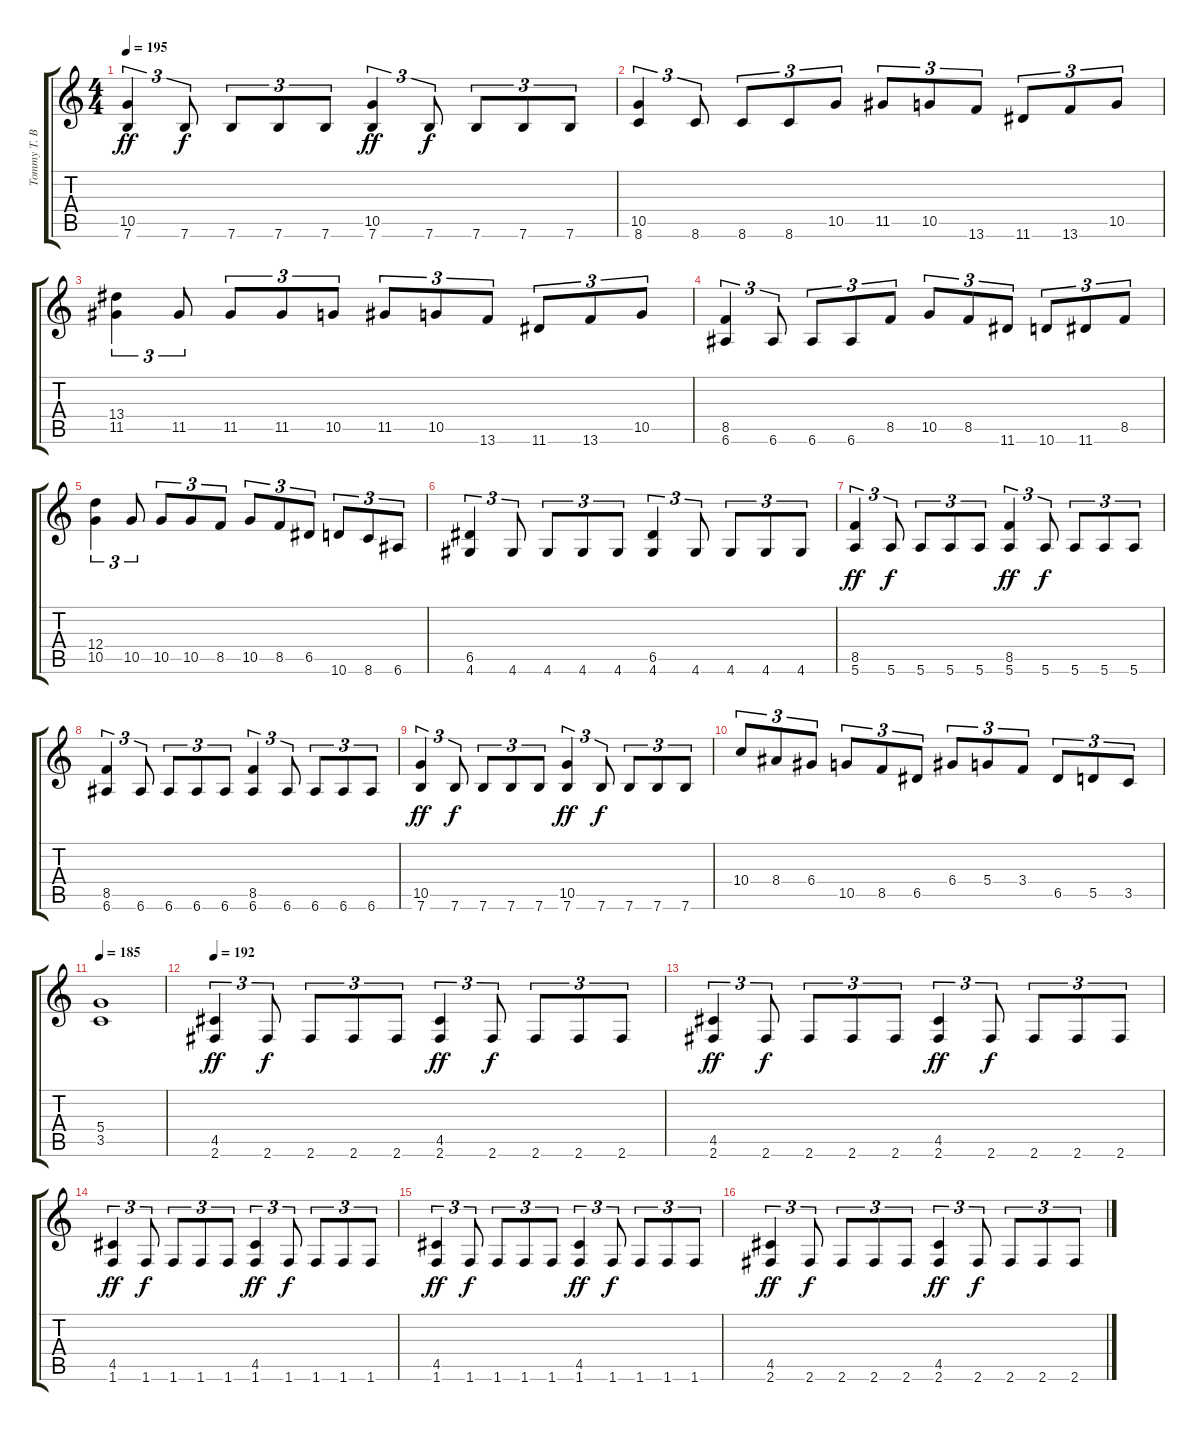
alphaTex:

\track ("Tommy T. Baron (RHYTHM)" "Tommy T. B") {instrument overdrivenguitar}
\staff {score tabs}
\tuning (E4 B3 G3 D3 A2 E2) {hide}
\ts (4 4)
\tempo 195
\clef g2
\ks c
(10.5 7.6).4{tu (3 2) dy ff} 7.6.8{tu (3 2) dy f} 7.6.8{tu (3 2)} 7.6.8{tu (3 2)} 7.6.8{tu (3 2)} (10.5 7.6).4{tu (3 2) dy ff} 7.6.8{tu (3 2) dy f} 7.6.8{tu (3 2)} 7.6.8{tu (3 2)} 7.6.8{tu (3 2)} |
(10.5 8.6).4{tu (3 2)} 8.6.8{tu (3 2)} 8.6.8{tu (3 2)} 8.6.8{tu (3 2)} 10.5.8{tu (3 2)} 11.5.8{tu (3 2)} 10.5.8{tu (3 2)} 13.6.8{tu (3 2)} 11.6.8{tu (3 2)} 13.6.8{tu (3 2)} 10.5.8{tu (3 2)} |
(13.4 11.5).4{tu (3 2)} 11.5.8{tu (3 2)} 11.5.8{tu (3 2)} 11.5.8{tu (3 2)} 10.5.8{tu (3 2)} 11.5.8{tu (3 2)} 10.5.8{tu (3 2)} 13.6.8{tu (3 2)} 11.6.8{tu (3 2)} 13.6.8{tu (3 2)} 10.5.8{tu (3 2)} |
(8.5 6.6).4{tu (3 2)} 6.6.8{tu (3 2)} 6.6.8{tu (3 2)} 6.6.8{tu (3 2)} 8.5.8{tu (3 2)} 10.5.8{tu (3 2)} 8.5.8{tu (3 2)} 11.6.8{tu (3 2)} 10.6.8{tu (3 2)} 11.6.8{tu (3 2)} 8.5.8{tu (3 2)} |
(12.4 10.5).4{tu (3 2)} 10.5.8{tu (3 2)} 10.5.8{tu (3 2)} 10.5.8{tu (3 2)} 8.5.8{tu (3 2)} 10.5.8{tu (3 2)} 8.5.8{tu (3 2)} 6.5.8{tu (3 2)} 10.6.8{tu (3 2)} 8.6.8{tu (3 2)} 6.6.8{tu (3 2)} |
(6.5 4.6).4{tu (3 2)} 4.6.8{tu (3 2)} 4.6.8{tu (3 2)} 4.6.8{tu (3 2)} 4.6.8{tu (3 2)} (6.5 4.6).4{tu (3 2)} 4.6.8{tu (3 2)} 4.6.8{tu (3 2)} 4.6.8{tu (3 2)} 4.6.8{tu (3 2)} |
(8.5 5.6).4{tu (3 2) dy ff} 5.6.8{tu (3 2) dy f} 5.6.8{tu (3 2)} 5.6.8{tu (3 2)} 5.6.8{tu (3 2)} (8.5 5.6).4{tu (3 2) dy ff} 5.6.8{tu (3 2) dy f} 5.6.8{tu (3 2)} 5.6.8{tu (3 2)} 5.6.8{tu (3 2)} |
(8.5 6.6).4{tu (3 2)} 6.6.8{tu (3 2)} 6.6.8{tu (3 2)} 6.6.8{tu (3 2)} 6.6.8{tu (3 2)} (8.5 6.6).4{tu (3 2)} 6.6.8{tu (3 2)} 6.6.8{tu (3 2)} 6.6.8{tu (3 2)} 6.6.8{tu (3 2)} |
(10.5 7.6).4{tu (3 2) dy ff} 7.6.8{tu (3 2) dy f} 7.6.8{tu (3 2)} 7.6.8{tu (3 2)} 7.6.8{tu (3 2)} (10.5 7.6).4{tu (3 2) dy ff} 7.6.8{tu (3 2) dy f} 7.6.8{tu (3 2)} 7.6.8{tu (3 2)} 7.6.8{tu (3 2)} |
10.4.8{tu (3 2)} 8.4.8{tu (3 2)} 6.4.8{tu (3 2)} 10.5.8{tu (3 2)} 8.5.8{tu (3 2)} 6.5.8{tu (3 2)} 6.4.8{tu (3 2)} 5.4.8{tu (3 2)} 3.4.8{tu (3 2)} 6.5.8{tu (3 2)} 5.5.8{tu (3 2)} 3.5.8{tu (3 2)} |
\tempo 180
\tempo 185
(5.4 3.5).1 |
\tempo 192
(4.5 2.6).4{tu (3 2) dy ff} 2.6.8{tu (3 2) dy f} 2.6.8{tu (3 2)} 2.6.8{tu (3 2)} 2.6.8{tu (3 2)} (4.5 2.6).4{tu (3 2) dy ff} 2.6.8{tu (3 2) dy f} 2.6.8{tu (3 2)} 2.6.8{tu (3 2)} 2.6.8{tu (3 2)} |
(4.5 2.6).4{tu (3 2) dy ff} 2.6.8{tu (3 2) dy f} 2.6.8{tu (3 2)} 2.6.8{tu (3 2)} 2.6.8{tu (3 2)} (4.5 2.6).4{tu (3 2) dy ff} 2.6.8{tu (3 2) dy f} 2.6.8{tu (3 2)} 2.6.8{tu (3 2)} 2.6.8{tu (3 2)} |
(4.5 1.6).4{tu (3 2) dy ff} 1.6.8{tu (3 2) dy f} 1.6.8{tu (3 2)} 1.6.8{tu (3 2)} 1.6.8{tu (3 2)} (4.5 1.6).4{tu (3 2) dy ff} 1.6.8{tu (3 2) dy f} 1.6.8{tu (3 2)} 1.6.8{tu (3 2)} 1.6.8{tu (3 2)} |
(4.5 1.6).4{tu (3 2) dy ff} 1.6.8{tu (3 2) dy f} 1.6.8{tu (3 2)} 1.6.8{tu (3 2)} 1.6.8{tu (3 2)} (4.5 1.6).4{tu (3 2) dy ff} 1.6.8{tu (3 2) dy f} 1.6.8{tu (3 2)} 1.6.8{tu (3 2)} 1.6.8{tu (3 2)} |
(4.5 2.6).4{tu (3 2) dy ff} 2.6.8{tu (3 2) dy f} 2.6.8{tu (3 2)} 2.6.8{tu (3 2)} 2.6.8{tu (3 2)} (4.5 2.6).4{tu (3 2) dy ff} 2.6.8{tu (3 2) dy f} 2.6.8{tu (3 2)} 2.6.8{tu (3 2)} 2.6.8{tu (3 2)}
